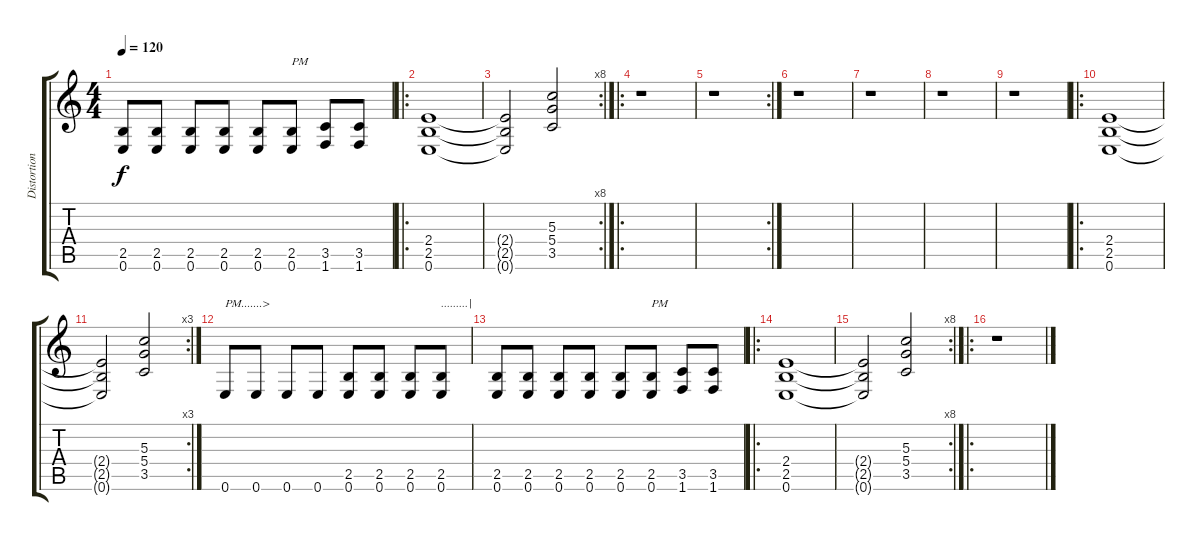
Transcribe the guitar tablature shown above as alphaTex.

\track ("Distortion Guitar#2" "Distortion") {instrument distortionguitar}
\staff {score tabs}
\tuning (E4 B3 G3 D3 A2 E2) {hide}
\ts (4 4)
\tempo 120
\clef g2
\ks c
(2.5 0.6).8{dy f} (2.5 0.6).8 (2.5 0.6).8 (2.5 0.6).8 (2.5 0.6).8 (2.5 0.6).8{txt "PM"} (3.5 1.6).8 (3.5 1.6).8 |
\ro
(2.4 2.5 0.6).1 |
\rc 8
(2.4{t} 2.5{t} 0.6{t}).2 (5.3 5.4 3.5).2 |
\ro
r.1 |
\rc 2
r.1 |
r.1 |
r.1 |
r.1 |
r.1 |
\ro
(2.4 2.5 0.6).1 |
\rc 3
(2.4{t} 2.5{t} 0.6{t}).2 (5.3 5.4 3.5).2 |
0.6.8{txt "PM.......>"} 0.6.8 0.6.8 0.6.8 (2.5 0.6).8 (2.5 0.6).8 (2.5 0.6).8 (2.5 0.6).8{txt ".........|"} |
(2.5 0.6).8 (2.5 0.6).8 (2.5 0.6).8 (2.5 0.6).8 (2.5 0.6).8 (2.5 0.6).8{txt "PM"} (3.5 1.6).8 (3.5 1.6).8 |
\ro
(2.4 2.5 0.6).1 |
\rc 8
(2.4{t} 2.5{t} 0.6{t}).2 (5.3 5.4 3.5).2 |
\ro
r.1
